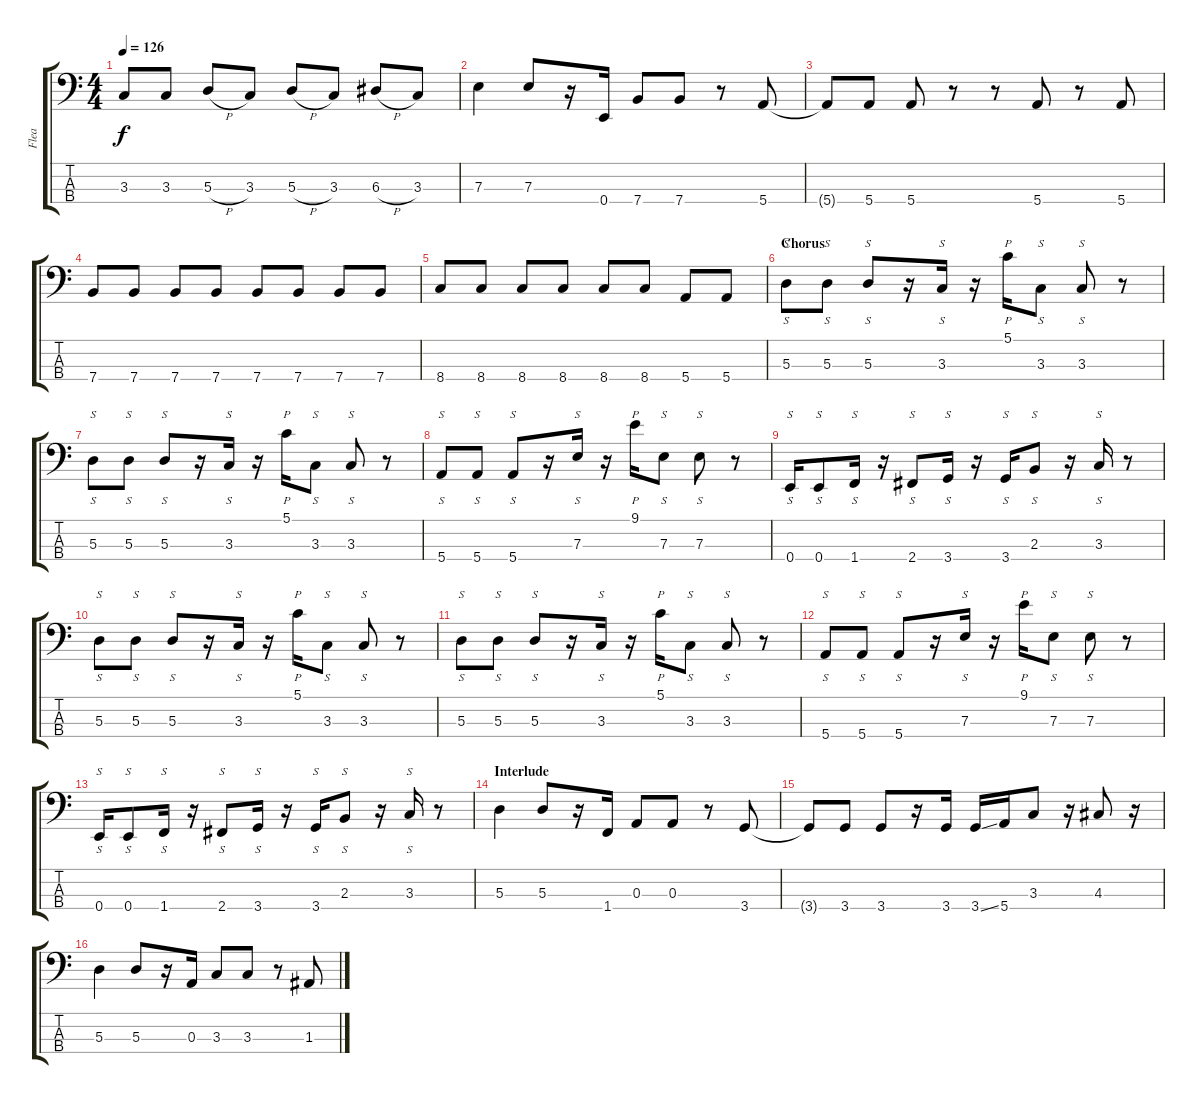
\track ("Flea" "Flea") {instrument electricbassfinger}
\staff {score tabs}
\tuning (G2 D2 A1 E1) {hide}
\ts (4 4)
\tempo 126
\clef f4
\ks c
3.3{t}.8{dy f} 3.3.8 5.3{h}.8 3.3.8 5.3{h}.8 3.3.8 6.3{h}.8 3.3.8 |
7.3.4 7.3.8 r.16 0.4.16 7.4.8 7.4.8 r.8 5.4.8 |
5.4{t}.8 5.4.8 5.4.8 r.8 r.8 5.4.8 r.8 5.4.8 |
7.4.8 7.4.8 7.4.8 7.4.8 7.4.8 7.4.8 7.4.8 7.4.8 |
8.4.8 8.4.8 8.4.8 8.4.8 8.4.8 8.4.8 5.4.8 5.4.8 |
\section ("" "Chorus")
5.3.8{s} 5.3.8{s} 5.3.8{s} r.16 3.3.16{s} r.16 5.1.16{p} 3.3.8{s} 3.3.8{s} r.8 |
5.3.8{s} 5.3.8{s} 5.3.8{s} r.16 3.3.16{s} r.16 5.1.16{p} 3.3.8{s} 3.3.8{s} r.8 |
5.4.8{s} 5.4.8{s} 5.4.8{s} r.16 7.3.16{s} r.16 9.1.16{p} 7.3.8{s} 7.3.8{s} r.8 |
0.4.16{s} 0.4.8{s} 1.4.16{s} r.16 2.4.8{s} 3.4.16{s} r.16 3.4.16{s} 2.3.8{s} r.16 3.3.16{s} r.8 |
5.3.8{s} 5.3.8{s} 5.3.8{s} r.16 3.3.16{s} r.16 5.1.16{p} 3.3.8{s} 3.3.8{s} r.8 |
5.3.8{s} 5.3.8{s} 5.3.8{s} r.16 3.3.16{s} r.16 5.1.16{p} 3.3.8{s} 3.3.8{s} r.8 |
5.4.8{s} 5.4.8{s} 5.4.8{s} r.16 7.3.16{s} r.16 9.1.16{p} 7.3.8{s} 7.3.8{s} r.8 |
0.4.16{s} 0.4.8{s} 1.4.16{s} r.16 2.4.8{s} 3.4.16{s} r.16 3.4.16{s} 2.3.8{s} r.16 3.3.16{s} r.8 |
\section ("" "Interlude")
5.3.4 5.3.8 r.16 1.4.16 0.3.8 0.3.8 r.8 3.4.8 |
3.4{t}.8 3.4.8 3.4.8 r.16 3.4.16 3.4{ss}.16 5.4.16 3.3.8 r.16 4.3.8 r.16 |
5.3.4 5.3.8 r.16 0.3.16 3.3.8 3.3.8 r.8 1.3.8
